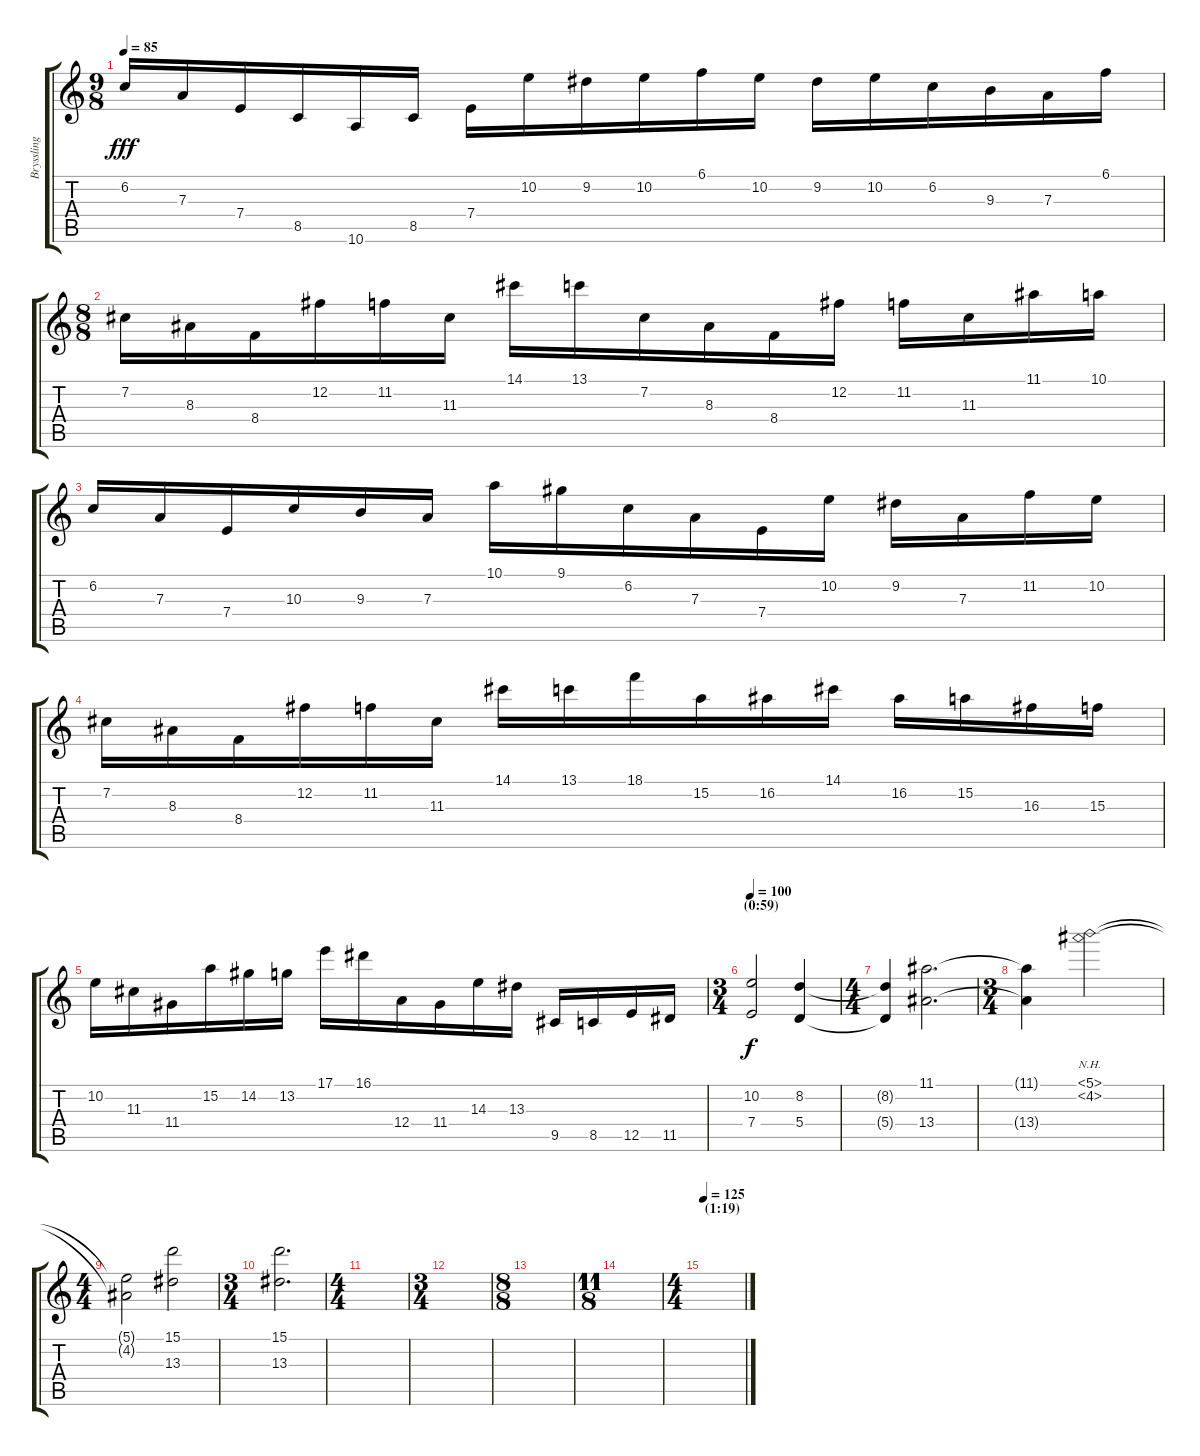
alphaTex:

\track ("Bryssling (Clean)" "Bryssling ") {instrument acousticguitarnylon}
\staff {score tabs}
\tuning (B3 Gb3 D3 A2 E2 B1) {hide}
\ts (9 8)
\tempo 85
\clef g2
\ks c
6.2.16{dy fff} 7.3.16 7.4.16 8.5.16 10.6.16 8.5.16 7.4.16 10.2.16 9.2.16 10.2.16 6.1.16 10.2.16 9.2.16 10.2.16 6.2.16 9.3.16 7.3.16 6.1.16 |
\ts (8 8)
7.2.16 8.3.16 8.4.16 12.2.16 11.2.16 11.3.16 14.1.16 13.1.16 7.2.16 8.3.16 8.4.16 12.2.16 11.2.16 11.3.16 11.1.16 10.1.16 |
6.2.16 7.3.16 7.4.16 10.3.16 9.3.16 7.3.16 10.1.16 9.1.16 6.2.16 7.3.16 7.4.16 10.2.16 9.2.16 7.3.16 11.2.16 10.2.16 |
7.2.16 8.3.16 8.4.16 12.2.16 11.2.16 11.3.16 14.1.16 13.1.16 18.1.16 15.2.16 16.2.16 14.1.16 16.2.16 15.2.16 16.3.16 15.3.16 |
10.2.16 11.3.16 11.4.16 15.2.16 14.2.16 13.2.16 17.1.16 16.1.16 12.4.16 11.4.16 14.3.16 13.3.16 9.5.16 8.5.16 12.5.16 11.5.16 |
\ts (3 4)
\section ("" "(0:59)")
\tempo 85
\tempo 100
(10.2 7.4).2{dy f volume 5} (8.2 5.4).4 |
\ts (4 4)
(8.2{t} 5.4{t}).4 (11.1 13.4).2{d} |
\ts (3 4)
(11.1{t} 13.4{t}).4 (5.1{nh} 4.2{nh}).2 |
\ts (4 4)
(5.1{t} 4.2{t}).2 (15.1 13.3).2 |
\ts (3 4)
(15.1 13.3).2{d} |
\ts (4 4)
|
\ts (3 4)
|
\ts (8 8)
|
\ts (11 8)
|
\ts (4 4)
\section ("" "(1:19)")
\tempo 125
